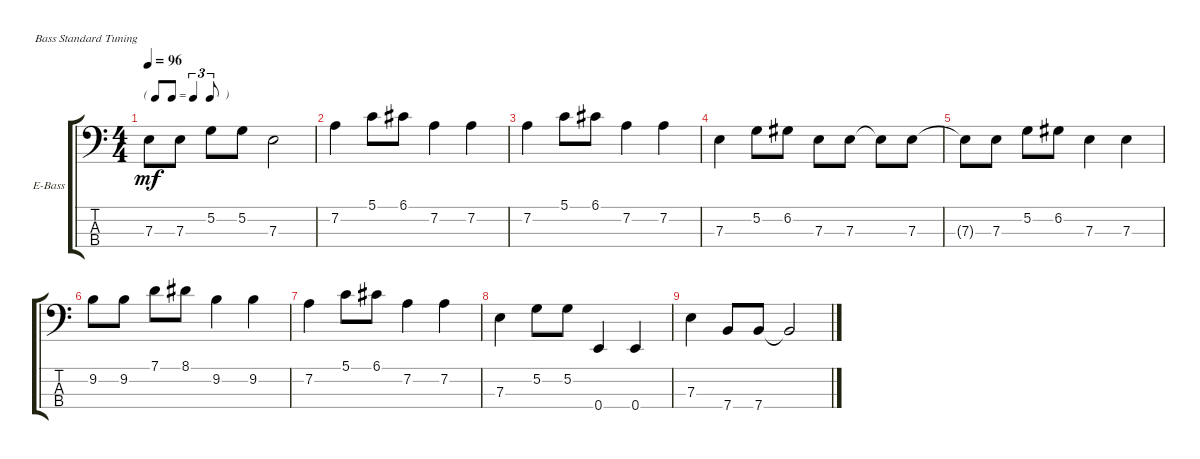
\defaultSystemsLayout 4
\bracketExtendMode groupsimilarinstruments
\firstSystemTrackNameOrientation horizontal
\otherSystemsTrackNameOrientation horizontal
\track ("Electric Bass" "E-Bass") {instrument electricbassfinger}
\staff {score tabs}
\tuning (G2 D2 A1 E1)
\ts (4 4)
\tf triplet8th
\tempo 96
\clef f4
\ks c
7.3.8{dy mf} 7.3.8 5.2.8 5.2.8 7.3.2 |
7.2.4 5.1.8 6.1.8 7.2.4 7.2.4 |
7.2.4 5.1.8 6.1.8 7.2.4 7.2.4 |
7.3.4 5.2.8 6.2.8 7.3.8 7.3.8 7.3{t}.8 7.3.8 |
7.3{t}.8 7.3.8 5.2.8 6.2.8 7.3.4 7.3.4 |
9.2.8 9.2.8 7.1.8 8.1.8 9.2.4 9.2.4 |
7.2.4 5.1.8 6.1.8 7.2.4 7.2.4 |
7.3.4 5.2.8 5.2.8 0.4.4 0.4.4 |
7.3.4 7.4.8 7.4.8 7.4{t}.2
